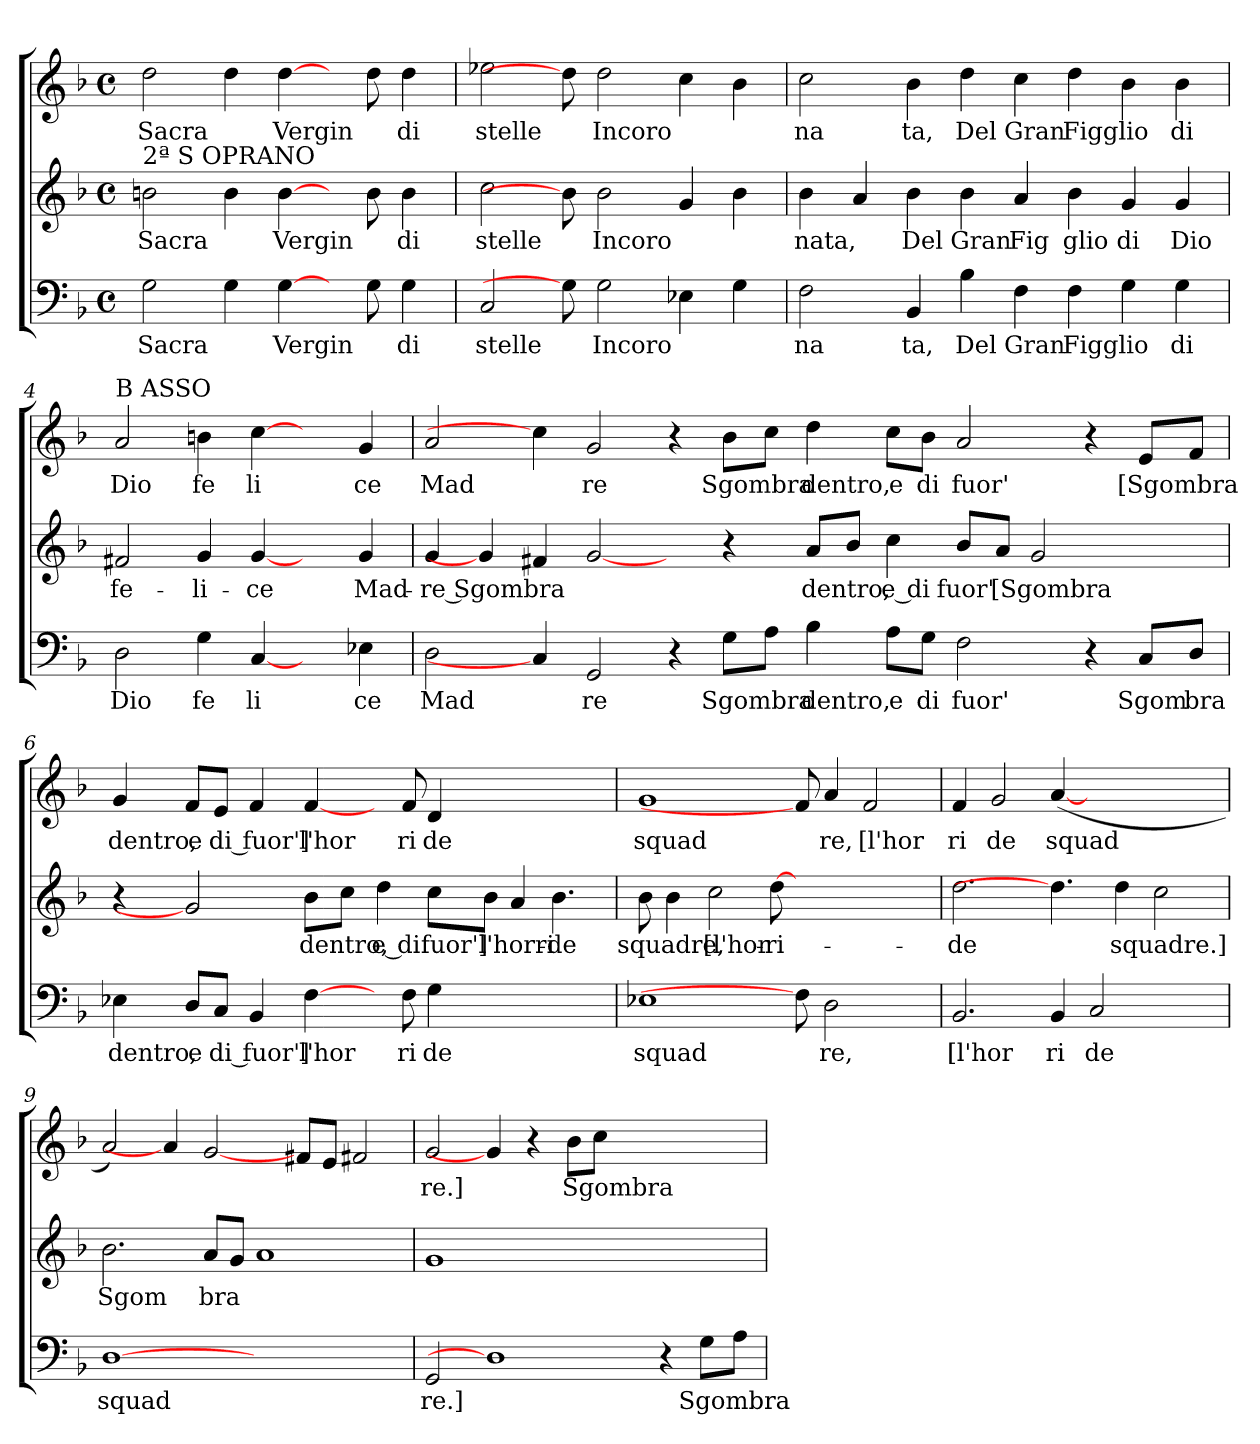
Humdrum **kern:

**kern	**text	**kern	**text	**kern	**text
*part3	*part3	*part2	*part2	*part1	*part1
*staff3	*staff3	*staff2	*staff2	*staff1	*staff1
*clefF4	*	*clefG2	*	*clefG2	*
*k[b-]	*	*k[b-]	*	*k[b-]	*
*F:	*	*F:	*	*F:	*
*M4/4	*	*M4/4	*	*M4/4	*
*met(c)	*	*met(c)	*	*met(c)	*
=1	=1	=1	=1	=1	=1
!	!	!LO:TX:a:t=2ª S OPRANO	!	!	!
!	!LO:LY:b	!	!LO:LY:b	!	!LO:LY:b
2G\	Sacra	2bn\	Sacra	2dd\	Sacra
4G\	.	4b\	.	4dd\	.
!	!LO:LY:b	!	!LO:LY:b	!	!LO:LY:b
[4G\	Vergin	[4b\	Vergin	[4dd\	Vergin
8ryy	.	8ryy	.	8ryy	.
8G\	.	8b\	.	8dd\	.
!	!LO:LY:b	!	!LO:LY:b	!	!LO:LY:b
4G\	di	4b\	di	4dd\	di
=2	=2	=2	=2	=2	=2
!	!LO:LY:b	!	!LO:LY:b	!	!LO:LY:b
2C/	stelle	2cc\	stelle	2ee-X\	stelle
8G\]	.	8b\]	.	8dd\]	.
!	!LO:LY:b	!	!LO:LY:b	!	!LO:LY:b
2G\	Incoro	2b-\	Incoro	2dd\	Incoro
4E-X\	.	4g/	.	4cc\	.
4G\	.	4b-\	.	4b-\	.
=3	=3	=3	=3	=3	=3
!	!LO:LY:b	!	!LO:LY:b	!	!LO:LY:b
2F\	na	4b-\	nata,	2cc\	na
.	.	4a/	.	.	.
!	!LO:LY:b	!	!LO:LY:b	!	!LO:LY:b
4BB-/	ta,	4b-\	Del	4b-\	ta,
!	!LO:LY:b	!	!LO:LY:b	!	!LO:LY:b
4B-\	Del	4b-\	Gran	4dd\	Del
!	!LO:LY:b	!	!LO:LY:b	!	!LO:LY:b
4F\	Gran	4a/	Fig	4cc\	Gran
!	!LO:LY:b	!	!LO:LY:b	!	!LO:LY:b
4F\	Figglio	4b-\	glio	4dd\	Figglio
!	!	!	!LO:LY:b	!	!
4G\	.	4g/	di	4b-\	.
!	!LO:LY:b	!	!LO:LY:b	!	!LO:LY:b
4G\	di	4g/	Dio	4b-\	di
!!LO:LB:g=z
=4	=4	=4	=4	=4	=4
!	!	!	!	!LO:TX:a:t=B ASSO	!
!	!LO:LY:b	!	!LO:LY:b	!	!LO:LY:b
2D\	Dio	2f#X/	fe-	2a/	Dio
!	!LO:LY:b	!	!LO:LY:b	!	!LO:LY:b
4G\	fe	4g/	-li-	4bn\	fe
!	!LO:LY:b	!	!LO:LY:b	!	!LO:LY:b
[4C/	li	[4g/	-ce	[4cc\	li
4ryy	.	4ryy	.	4ryy	.
!	!LO:LY:b	!	!LO:LY:b	!	!LO:LY:b
4E-X\	ce	4g/	Mad-	4g/	ce
=5	=5	=5	=5	=5	=5
!	!LO:LY:b	!	!LO:LY:b	!	!LO:LY:b
2D\	Mad	4g/	-re Sgombra	2a/	Mad
.	.	4g/]	.	.	.
4C/]	.	4f#X/	.	4cc\]	.
!	!LO:LY:b	!	!	!	!LO:LY:b
2GG/	re	[2g	.	2g/	re
4r	.	4ryy	.	4r	.
!	!LO:LY:b	!	!	!	!LO:LY:b
8G\L	Sgombra	4r	.	8b-\L	Sgombra
8A\J	.	.	.	8cc\J	.
!	!LO:LY:b	!	!LO:LY:b	!	!LO:LY:b
4B-\	dentro,	8a/L	dentro,	4dd\	dentro,
.	.	8b-/J	.	.	.
!	!LO:LY:b	!	!LO:LY:b:rj	!	!LO:LY:b
8A\L	e	4cc\	e di	8cc\L	e
!	!LO:LY:b	!	!	!	!LO:LY:b
8G\J	di	.	.	8b-\J	di
!	!LO:LY:b	!	!LO:LY:b	!	!LO:LY:b
2F\	fuor'	8b-/L	fuor'	2a/	fuor'
!	!	!	!LO:LY:b	!	!
.	.	8a/J	[Sgombra	.	.
.	.	2g/	.	.	.
4r	.	.	.	4r	.
!	!LO:LY:b	!	!	!	!LO:LY:b
8C/L	Sgom	4ryy	.	8e/L	[Sgombra
!	!LO:LY:b	!	!	!	!
8D/J	bra	.	.	8f/J	.
!!LO:LB:g=z
=6	=6	=6	=6	=6	=6
!	!LO:LY:b	!	!	!	!LO:LY:b
4E-X\	dentro,	4r	.	4g/	dentro,
!	!LO:LY:b	!	!	!	!LO:LY:b
8D/L	e	2g]	.	8f/L	e
!	!LO:LY:b	!	!	!	!LO:LY:b
8C/J	di fuor']	.	.	8e/J	di fuor']
4BB-/	.	.	.	4f/	.
!	!LO:LY:b	!	!LO:LY:b	!	!LO:LY:b
[4F\	l'hor	8b-\L	dentro,	[4f/	l'hor
.	.	8cc\J	.	.	.
!	!	!	!LO:LY:b:rj	!	!
8ryy	.	4dd\	e di	8ryy	.
!	!LO:LY:b	!	!	!	!LO:LY:b
8F\	ri	.	.	8f/	ri
!	!LO:LY:b	!	!LO:LY:b	!	!LO:LY:b
4G\	de	8cc\L	fuor']	4d/	de
!	!	!	!LO:LY:b	!	!
.	.	8b-\J	l'horri-	.	.
2ryy	.	4a/	.	2ryy	.
!	!	!	!LO:LY:b	!	!
.	.	4.b-\	-de	.	.
8ryy	.	.	.	8ryy	.
=7	=7	=7	=7	=7	=7
!	!LO:LY:b	!	!LO:LY:b	!	!LO:LY:b
1E-X	squad	8b-\	squadre,	1g	squad
.	.	4b-\	.	.	.
!	!	!	!LO:LY:b	!	!
.	.	2cc\	[l'hor-	.	.
!	!	!	!LO:LY:b	!	!
.	.	[8dd\	-ri-	.	.
8F\]	.	2..ryy	.	8f/]	.
!	!LO:LY:b	!	!	!	!LO:LY:b
2D\	re,	.	.	4a/	re,
!	!	!	!	!	!LO:LY:b
.	.	.	.	2f/	[l'hor
4ryy	.	.	.	.	.
=8	=8	=8	=8	=8	=8
!	!LO:LY:b	!	!LO:LY:b	!	!LO:LY:b
2.BB-/	[l'hor	2.dd\	-de	4f/	ri
!	!	!	!	!	!LO:LY:b
.	.	.	.	2g/	de
!	!LO:LY:b	!	!	!	!LO:LY:b
4BB-/	ri	4.dd\]	.	(<[4a/	squad
!	!LO:LY:b	!	!	!	!
2C/	de	.	.	2..ryy	.
!	!	!	!LO:LY:b	!	!
.	.	4dd\	squadre.]	.	.
.	.	2cc\	.	.	.
4.ryy	.	.	.	.	.
!!LO:LB:g=z
=9	=9	=9	=9	=9	=9
!	!LO:LY:b	!	!LO:LY:b	!	!
[1D	squad	2.b-\	Sgom	2a/)	.
.	.	.	.	4a/]	.
!	!	!	!LO:LY:b	!	!
.	.	8a/L	bra	[2g/	.
.	.	8g/J	.	.	.
1ryy	.	1a	.	.	.
.	.	.	.	8f#X/L	.
.	.	.	.	8e/J	.
.	.	.	.	2f#X/	.
=10	=10	=10	=10	=10	=10
!	!LO:LY:b	!	!	!	!LO:LY:b
2GG/	re.]	1g	.	2g/	re.]
1D]	.	.	.	4g/]	.
.	.	.	.	4r	.
!	!	!	!	!	!LO:LY:b
.	.	1ryy	.	8b-\L	Sgombra
.	.	.	.	8cc\J	.
.	.	.	.	2.ryy	.
4r	.	.	.	.	.
!	!LO:LY:b	!	!	!	!
8G\L	Sgombra	.	.	.	.
8A\J	.	.	.	.	.
=	=	=	=	=	=
*-	*-	*-	*-	*-	*-
